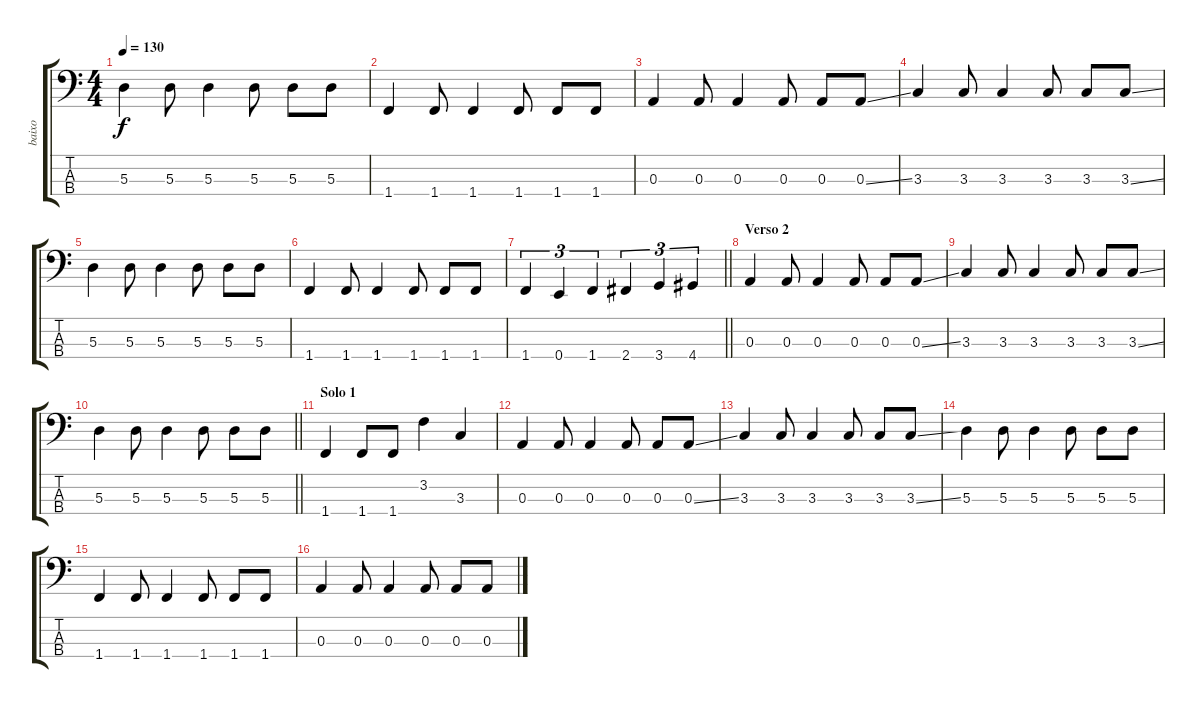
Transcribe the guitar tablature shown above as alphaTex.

\track ("baixo" "baixo") {instrument electricbassfinger}
\staff {score tabs}
\tuning (G2 D2 A1 E1) {hide}
\ts (4 4)
\tempo 130
\clef f4
\ks c
5.3.4{dy f} 5.3.8 5.3.4 5.3.8 5.3.8 5.3.8 |
1.4.4 1.4.8 1.4.4 1.4.8 1.4.8 1.4.8 |
0.3.4 0.3.8 0.3.4 0.3.8 0.3.8 0.3{ss}.8 |
3.3.4 3.3.8 3.3.4 3.3.8 3.3.8 3.3{ss}.8 |
5.3.4 5.3.8 5.3.4 5.3.8 5.3.8 5.3.8 |
1.4.4 1.4.8 1.4.4 1.4.8 1.4.8 1.4.8 |
\barLineRight lightlight
1.4.4{tu (3 2)} 0.4.4{tu (3 2)} 1.4.4{tu (3 2)} 2.4.4{tu (3 2)} 3.4.4{tu (3 2)} 4.4.4{tu (3 2)} |
\section ("" "Verso 2")
0.3.4 0.3.8 0.3.4 0.3.8 0.3.8 0.3{ss}.8 |
3.3.4 3.3.8 3.3.4 3.3.8 3.3.8 3.3{ss}.8 |
\barLineRight lightlight
5.3.4 5.3.8 5.3.4 5.3.8 5.3.8 5.3.8 |
\section ("" "Solo 1")
1.4.4 1.4.8 1.4.8 3.2.4 3.3.4 |
0.3.4 0.3.8 0.3.4 0.3.8 0.3.8 0.3{ss}.8 |
3.3.4 3.3.8 3.3.4 3.3.8 3.3.8 3.3{ss}.8 |
5.3.4 5.3.8 5.3.4 5.3.8 5.3.8 5.3.8 |
1.4.4 1.4.8 1.4.4 1.4.8 1.4.8 1.4.8 |
0.3.4 0.3.8 0.3.4 0.3.8 0.3.8 0.3{ss}.8
